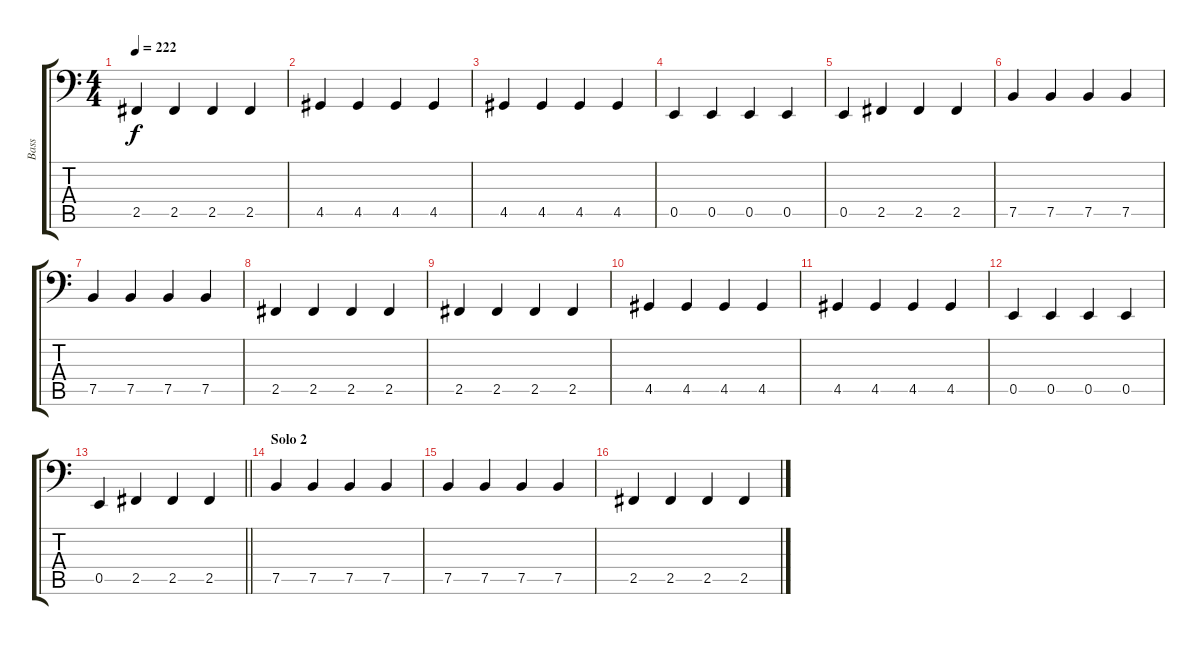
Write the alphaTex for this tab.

\track ("Bass" "Bass") {instrument electricbassfinger}
\staff {score tabs}
\tuning (C3 G2 D2 A1 E1 B0) {hide}
\ts (4 4)
\tempo 222
\clef f4
\ks c
2.5.4{dy f} 2.5.4 2.5.4 2.5.4 |
4.5.4 4.5.4 4.5.4 4.5.4 |
4.5.4 4.5.4 4.5.4 4.5.4 |
0.5.4 0.5.4 0.5.4 0.5.4 |
0.5.4 2.5.4 2.5.4 2.5.4 |
7.5.4 7.5.4 7.5.4 7.5.4 |
7.5.4 7.5.4 7.5.4 7.5.4 |
2.5.4 2.5.4 2.5.4 2.5.4 |
2.5.4 2.5.4 2.5.4 2.5.4 |
4.5.4 4.5.4 4.5.4 4.5.4 |
4.5.4 4.5.4 4.5.4 4.5.4 |
0.5.4 0.5.4 0.5.4 0.5.4 |
\barLineRight lightlight
0.5.4 2.5.4 2.5.4 2.5.4 |
\section ("" "Solo 2")
7.5.4 7.5.4 7.5.4 7.5.4 |
7.5.4 7.5.4 7.5.4 7.5.4 |
2.5.4 2.5.4 2.5.4 2.5.4
